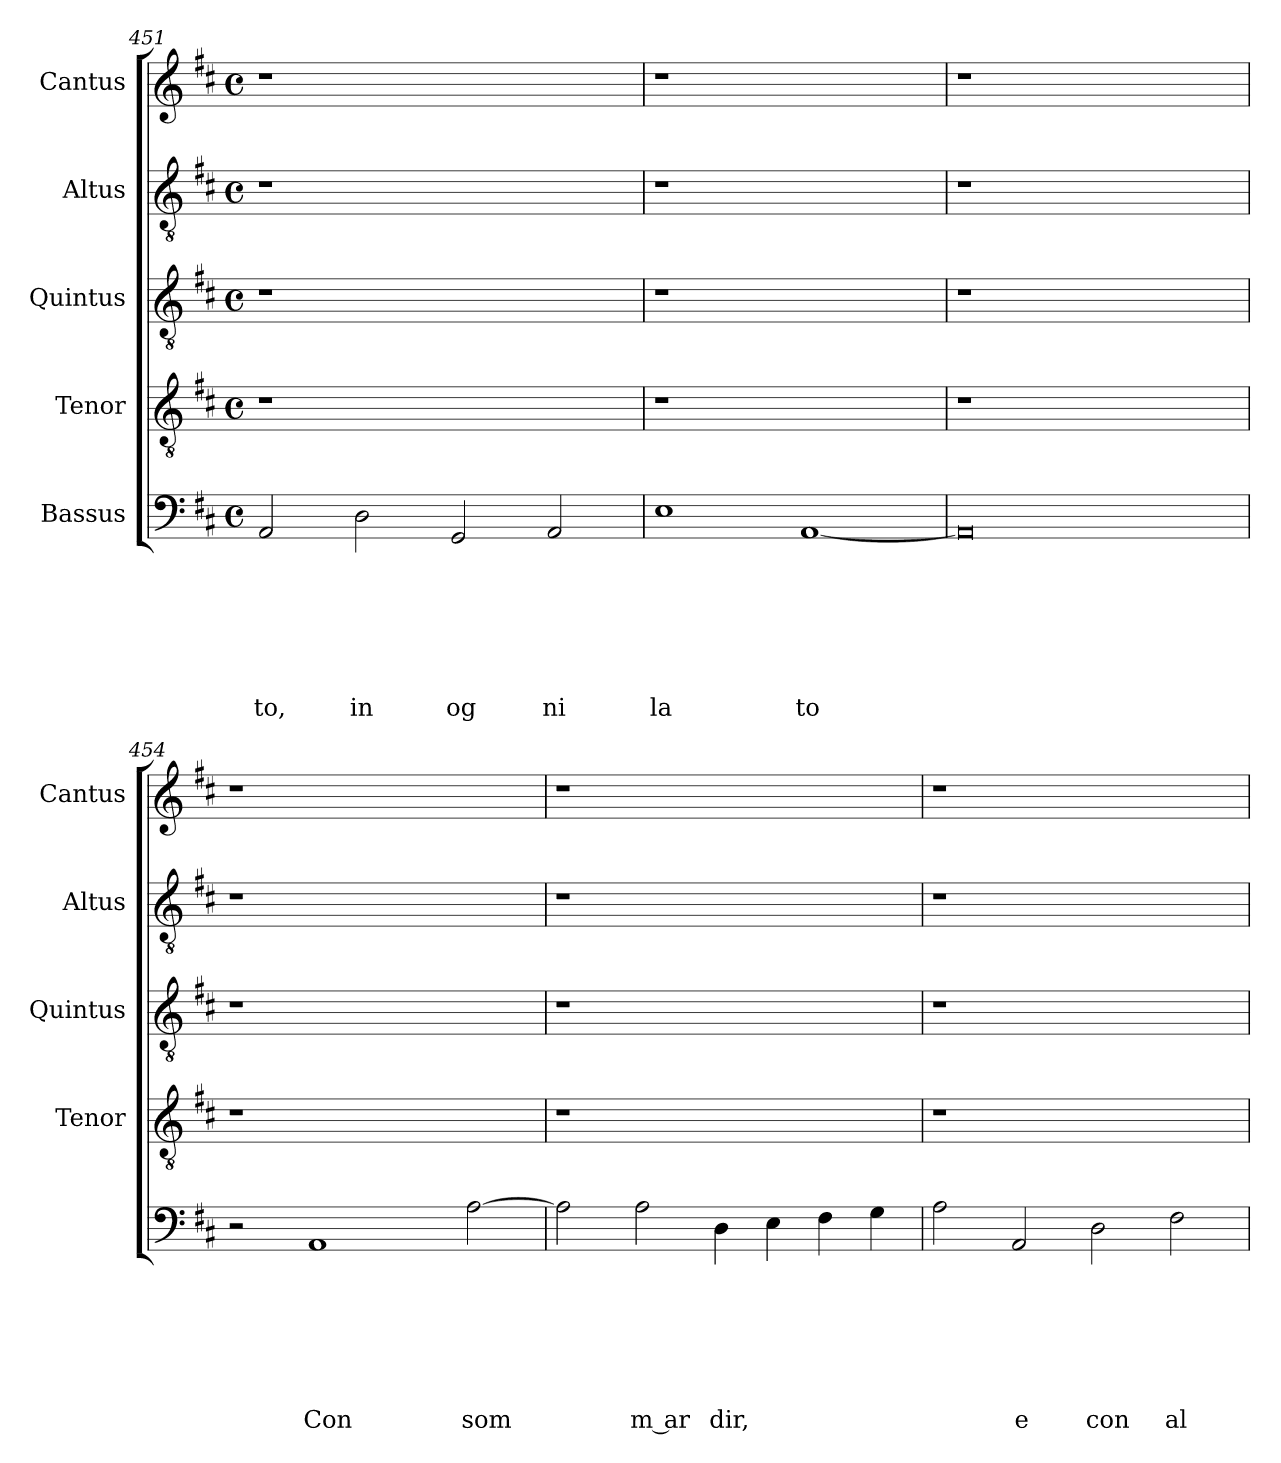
**kern	**text	**text	**text	**text	**text	**text	**text	**kern	**kern	**kern	**kern
*part5	*part5	*part5	*part5	*part5	*part5	*part5	*part5	*part4	*part3	*part2	*part1
*staff5	*staff5	*staff5	*staff5	*staff5	*staff5	*staff5	*staff5	*staff4	*staff3	*staff2	*staff1
*I"Bassus	*	*	*	*	*	*	*	*I"Tenor	*I"Quintus	*I"Altus	*I"Cantus
*	*	*	*	*	*	*	*	*I'Tenor	*I'Quintus	*I'Altus	*I'Cantus
*clefF4	*	*	*	*	*	*	*	*clefGv2	*clefGv2	*clefGv2	*clefG2
*k[f#c#]	*	*	*	*	*	*	*	*k[f#c#]	*k[f#c#]	*k[f#c#]	*k[f#c#]
*D:	*	*	*	*	*	*	*	*D:	*D:	*D:	*D:
*M4/4	*	*	*	*	*	*	*	*M4/4	*M4/4	*M4/4	*M4/4
*met(c)	*	*	*	*	*	*	*	*met(c)	*met(c)	*met(c)	*met(c)
=451	=451	=451	=451	=451	=451	=451	=451	=451	=451	=451	=451
!	!	!	!	!	!	!	!LO:LY:b	!	!	!	!
2AA/	.	.	.	.	.	.	to,	1r	1r	1r	1r
!	!	!	!	!	!	!	!LO:LY:b	!	!	!	!
2D\	.	.	.	.	.	.	in	.	.	.	.
!	!	!	!	!	!	!	!LO:LY:b	!	!	!	!
2GG/	.	.	.	.	.	.	og	1ryy	1ryy	1ryy	1ryy
!	!	!	!	!	!	!	!LO:LY:b	!	!	!	!
2AA/	.	.	.	.	.	.	ni	.	.	.	.
=452	=452	=452	=452	=452	=452	=452	=452	=452	=452	=452	=452
!	!	!	!	!	!	!	!LO:LY:b	!	!	!	!
1E	.	.	.	.	.	.	la	1r	1r	1r	1r
!	!	!	!	!	!	!	!LO:LY:b	!	!	!	!
[<1AA	.	.	.	.	.	.	to	1ryy	1ryy	1ryy	1ryy
=453	=453	=453	=453	=453	=453	=453	=453	=453	=453	=453	=453
0AA]	.	.	.	.	.	.	.	1r	1r	1r	1r
.	.	.	.	.	.	.	.	1ryy	1ryy	1ryy	1ryy
=454	=454	=454	=454	=454	=454	=454	=454	=454	=454	=454	=454
2r	.	.	.	.	.	.	.	1r	1r	1r	1r
!	!	!	!	!	!	!	!LO:LY:b	!	!	!	!
1AA	.	.	.	.	.	.	Con	.	.	.	.
.	.	.	.	.	.	.	.	1ryy	1ryy	1ryy	1ryy
!	!	!	!	!	!	!	!LO:LY:b	!	!	!	!
[>2A\	.	.	.	.	.	.	som	.	.	.	.
=455	=455	=455	=455	=455	=455	=455	=455	=455	=455	=455	=455
2A\]	.	.	.	.	.	.	.	1r	1r	1r	1r
!	!	!	!	!	!	!	!LO:LY:b:rj	!	!	!	!
2A\	.	.	.	.	.	.	m ar	.	.	.	.
!	!	!	!	!	!	!	!LO:LY:b	!	!	!	!
4D\	.	.	.	.	.	.	dir,	1ryy	1ryy	1ryy	1ryy
4E\	.	.	.	.	.	.	.	.	.	.	.
4F#\	.	.	.	.	.	.	.	.	.	.	.
4G\	.	.	.	.	.	.	.	.	.	.	.
=456	=456	=456	=456	=456	=456	=456	=456	=456	=456	=456	=456
2A\	.	.	.	.	.	.	.	1r	1r	1r	1r
!	!	!	!	!	!	!	!LO:LY:b	!	!	!	!
2AA/	.	.	.	.	.	.	e	.	.	.	.
!	!	!	!	!	!	!	!LO:LY:b	!	!	!	!
2D\	.	.	.	.	.	.	con	1ryy	1ryy	1ryy	1ryy
!	!	!	!	!	!	!	!LO:LY:b	!	!	!	!
2F#\	.	.	.	.	.	.	al	.	.	.	.
=	=	=	=	=	=	=	=	=	=	=	=
*-	*-	*-	*-	*-	*-	*-	*-	*-	*-	*-	*-
